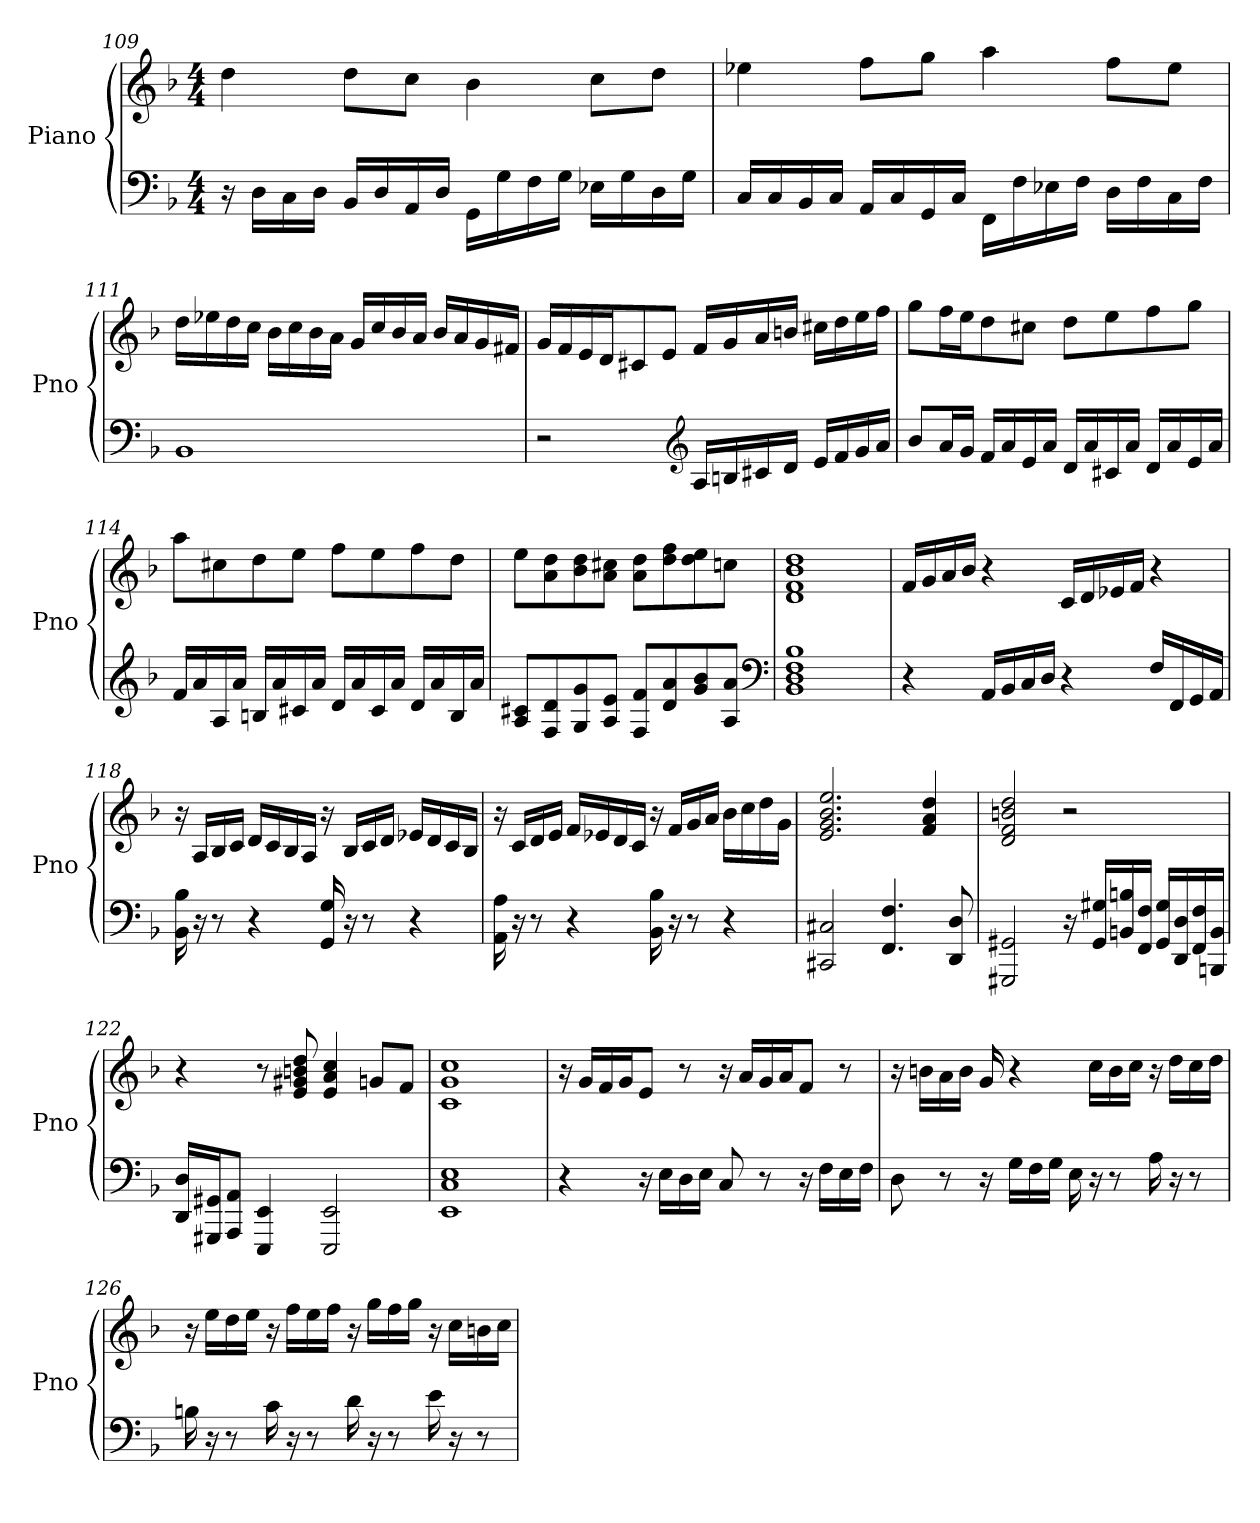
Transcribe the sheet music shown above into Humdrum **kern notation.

**kern	**kern
*part1	*part1
*staff2	*staff1
*I"Piano	*
*I'Pno	*
*clefF4	*clefG2
*k[b-]	*k[b-]
*F:	*F:
*M4/4	*M4/4
=109	=109
16r	4dd\
16D\LL	.
16C\	.
16D\JJ	.
16BB-/LL	8dd\L
16D/	.
16AA/	8cc\J
16D/JJ	.
16GG\LL	4b-\
16G\	.
16F\	.
16G\JJ	.
16E-X\LL	8cc\L
16G\	.
16D\	8dd\J
16G\JJ	.
=110	=110
16C/LL	4ee-X\
16C/	.
16BB-/	.
16C/JJ	.
16AA/LL	8ff\L
16C/	.
16GG/	8gg\J
16C/JJ	.
16FF\LL	4aa\
16F\	.
16E-X\	.
16F\JJ	.
16D\LL	8ff\L
16F\	.
16C\	8ee-\J
16F\JJ	.
!!LO:LB:g=z
=111	=111
1BB-	16dd\LL
.	16ee-X\
.	16dd\
.	16cc\JJ
.	16b-\LL
.	16cc\
.	16b-\
.	16a\JJ
.	16g/LL
.	16cc/
.	16b-/
.	16a/JJ
.	16b-/LL
.	16a/
.	16g/
.	16f#X/JJ
=112	=112
2r	16g/LL
.	16f/
.	16e/
.	16d/J
.	8c#X/
.	8e/J
*clefG2	*
16A/LL	16f/LL
16Bn/	16g/
16c#X/	16a/
16d/JJ	16bn/JJ
16e/LL	16cc#X\LL
16f/	16dd\
16g/	16ee\
16a/JJ	16ff\JJ
=113	=113
8b-/L	8gg\L
16a/L	16ff\L
16g/JJ	16ee\J
16f/LL	8dd\
16a/	.
16e/	8cc#X\J
16a/JJ	.
16d/LL	8dd\L
16a/	.
16c#X/	8ee\
16a/JJ	.
16d/LL	8ff\
16a/	.
16e/	8gg\J
16a/JJ	.
!!LO:PB:g=z
=114	=114
16f/LL	8aa\L
16a/	.
16A/	8cc#X\
16a/JJ	.
16Bn/LL	8dd\
16a/	.
16c#X/	8ee\J
16a/JJ	.
16d/LL	8ff\L
16a/	.
16c#/	8ee\
16a/JJ	.
16d/LL	8ff\
16a/	.
16B/	8dd\J
16a/JJ	.
=115	=115
8A/ 8c#X/L	8ee\L
8F/ 8d/	8a\ 8dd\
8G/ 8g/	8b-\ 8dd\
8A/ 8e/J	8a\ 8cc#X\J
8F/ 8f/L	8a\ 8dd\L
8d/ 8a/	8dd\ 8ff\
8g/ 8b-/	8dd\ 8ee\
8A/ 8a/J	8ccn\J
*clefF4	*
=116	=116
1BB- 1D 1F 1B-	1d 1f 1b- 1dd
=117	=117
4r	16f/LL
.	16g/
.	16a/
.	16b-/JJ
16AA/LL	4r
16BB-/	.
16C/	.
16D/JJ	.
4r	16c/LL
.	16d/
.	16e-X/
.	16f/JJ
16F/LL	4r
16FF/	.
16GG/	.
16AA/JJ	.
!!LO:LB:g=z
=118	=118
16BB-\ 16B-\	16r
16r	16A/LL
8r	16B-/
.	16c/JJ
4r	16d/LL
.	16c/
.	16B-/
.	16A/JJ
16GG/ 16G/	16r
16r	16B-/LL
8r	16c/
.	16d/JJ
4r	16e-X/LL
.	16d/
.	16c/
.	16B-/JJ
=119	=119
16AA\ 16A\	16r
16r	16c/LL
8r	16d/
.	16e/JJ
4r	16f/LL
.	16e-X/
.	16d/
.	16c/JJ
16BB-\ 16B-\	16r
16r	16f/LL
8r	16g/
.	16a/JJ
4r	16b-\LL
.	16cc\
.	16dd\
.	16g\JJ
=120	=120
2CC#X/ 2C#X/	2.e/ 2.g/ 2.b-/ 2.ee/
4.FF/ 4.F/	.
.	4f/ 4a/ 4dd/
8DD/ 8D/	.
=121	=121
2GGG#X/ 2GG#X/	2d/ 2f/ 2bn/ 2dd/
16r	2r
16GG#/ 16G#X/LL	.
16BBn/ 16Bn/	.
16FF/ 16F/JJ	.
16GG#/ 16G#/LL	.
16DD/ 16D/	.
16FF/ 16F/	.
16BBBn/ 16BB/JJ	.
!!LO:LB:g=z
=122	=122
16DD/ 16D/LL	4r
16GGG#X/ 16GG#X/J	.
8AAA/ 8AA/J	.
4EEE/ 4EE/	8r
.	8e/ 8g#X/ 8bn/ 8dd/
2EEE/ 2EE/	4e/ 4a/ 4cc/
.	8gn/L
.	8f/J
=123	=123
1EE 1C 1E	1c 1g 1cc
=124	=124
4r	16r
.	16g/LL
.	16f/
.	16g/J
16r	8e/J
16E\LL	.
16D\	8r
16E\JJ	.
8C/	16r
.	16a/LL
8r	16g/
.	16a/J
16r	8f/J
16F\LL	.
16E\	8r
16F\JJ	.
=125	=125
8D\	16r
.	16bn\LL
8r	16a\
.	16b\JJ
16r	16g/
16G\LL	4r
16F\	.
16G\JJ	.
16E\	.
16r	16cc\LL
8r	16b\
.	16cc\JJ
16A\	16r
16r	16dd\LL
8r	16cc\
.	16dd\JJ
!!LO:LB:g=z
=126	=126
16Bn\	16r
16r	16ee\LL
8r	16dd\
.	16ee\JJ
16c\	16r
16r	16ff\LL
8r	16ee\
.	16ff\JJ
16d\	16r
16r	16gg\LL
8r	16ff\
.	16gg\JJ
16e\	16r
16r	16cc\LL
8r	16bn\
.	16cc\JJ
=	=
*-	*-
